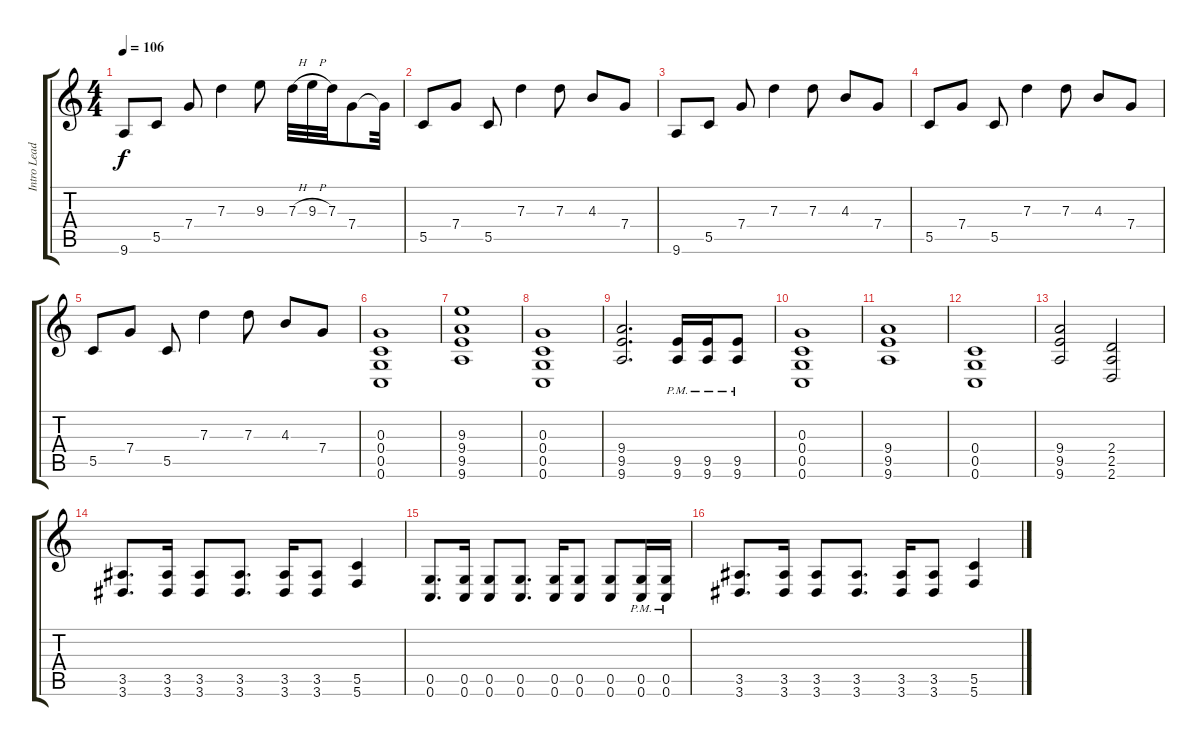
\track ("Intro Lead" "Intro Lead") {instrument distortionguitar bank 1}
\staff {score tabs}
\tuning (E4 C4 G3 C3 G2 C2) {hide}
\ts (4 4)
\tempo 106
\clef g2
\ks c
9.6.8{dy f} 5.5.8 7.4.8 7.3.4 9.3.8 7.3{h}.32 9.3{h}.32 7.3.32 7.4.8 7.4{t}.32 |
5.5.8 7.4.8 5.5.8 7.3.4 7.3.8 4.3.8 7.4.8 |
9.6.8 5.5.8 7.4.8 7.3.4 7.3.8 4.3.8 7.4.8 |
5.5.8 7.4.8 5.5.8 7.3.4 7.3.8 4.3.8 7.4.8 |
5.5.8 7.4.8 5.5.8 7.3.4 7.3.8 4.3.8 7.4.8 |
(0.3 0.4 0.5 0.6).1 |
(9.3 9.4 9.5 9.6).1 |
(0.3 0.4 0.5 0.6).1 |
(9.4 9.5 9.6).2{d} (9.5{pm} 9.6{pm}).16 (9.5{pm} 9.6{pm}).16 (9.5{pm} 9.6{pm}).8 |
(0.3 0.4 0.5 0.6).1 |
(9.4 9.5 9.6).1 |
(0.4 0.5 0.6).1 |
(9.4 9.5 9.6).2 (2.4 2.5 2.6).2 |
(3.5 3.6).8{d} (3.5 3.6).16 (3.5 3.6).8 (3.5 3.6).8{d} (3.5 3.6).16 (3.5 3.6).8 (5.5 5.6).4 |
(0.5 0.6).8{d} (0.5 0.6).16 (0.5 0.6).8 (0.5 0.6).8{d} (0.5 0.6).16 (0.5 0.6).8 (0.5 0.6).8 (0.5{pm} 0.6{pm}).16 (0.5{pm} 0.6{pm}).16 |
(3.5 3.6).8{d} (3.5 3.6).16 (3.5 3.6).8 (3.5 3.6).8{d} (3.5 3.6).16 (3.5 3.6).8 (5.5 5.6).4
